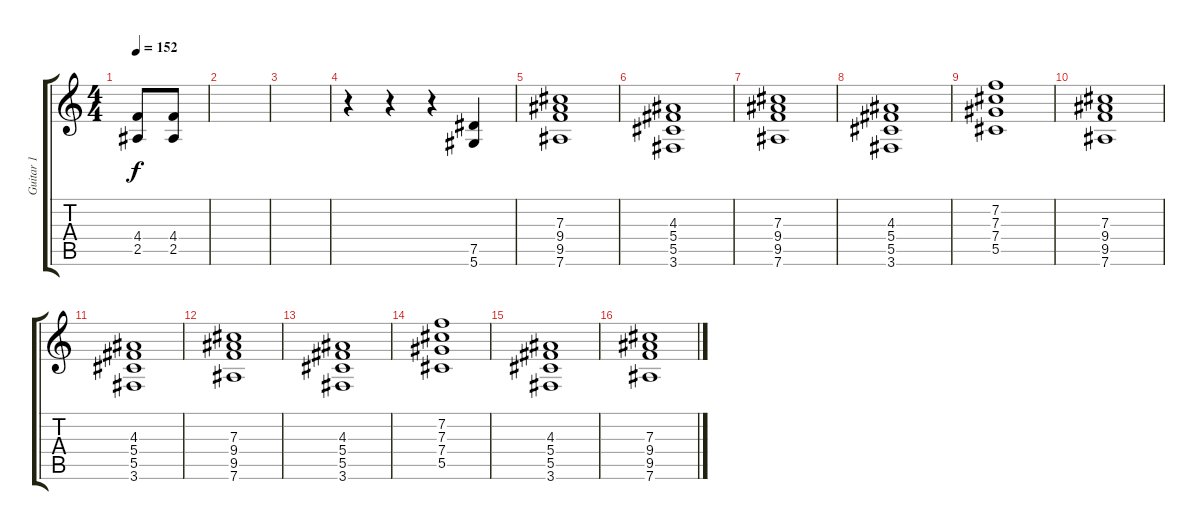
\track ("Guitar 1" "Guitar 1") {instrument distortionguitar}
\staff {score tabs}
\tuning (Eb4 Bb3 Gb3 Db3 Ab2 Eb2) {hide}
\ts (4 4)
\tempo 152
\clef g2
\ks c
(4.4 2.5).8{dy f} (4.4 2.5).8 |
|
|
r.4 r.4 r.4 (7.5 5.6).4 |
(7.3 9.4 9.5 7.6).1 |
(4.3 5.4 5.5 3.6).1 |
(7.3 9.4 9.5 7.6).1 |
(4.3 5.4 5.5 3.6).1 |
(7.2 7.3 7.4 5.5).1 |
(7.3 9.4 9.5 7.6).1 |
(4.3 5.4 5.5 3.6).1 |
(7.3 9.4 9.5 7.6).1 |
(4.3 5.4 5.5 3.6).1 |
(7.2 7.3 7.4 5.5).1 |
(4.3 5.4 5.5 3.6).1 |
(7.3 9.4 9.5 7.6).1
